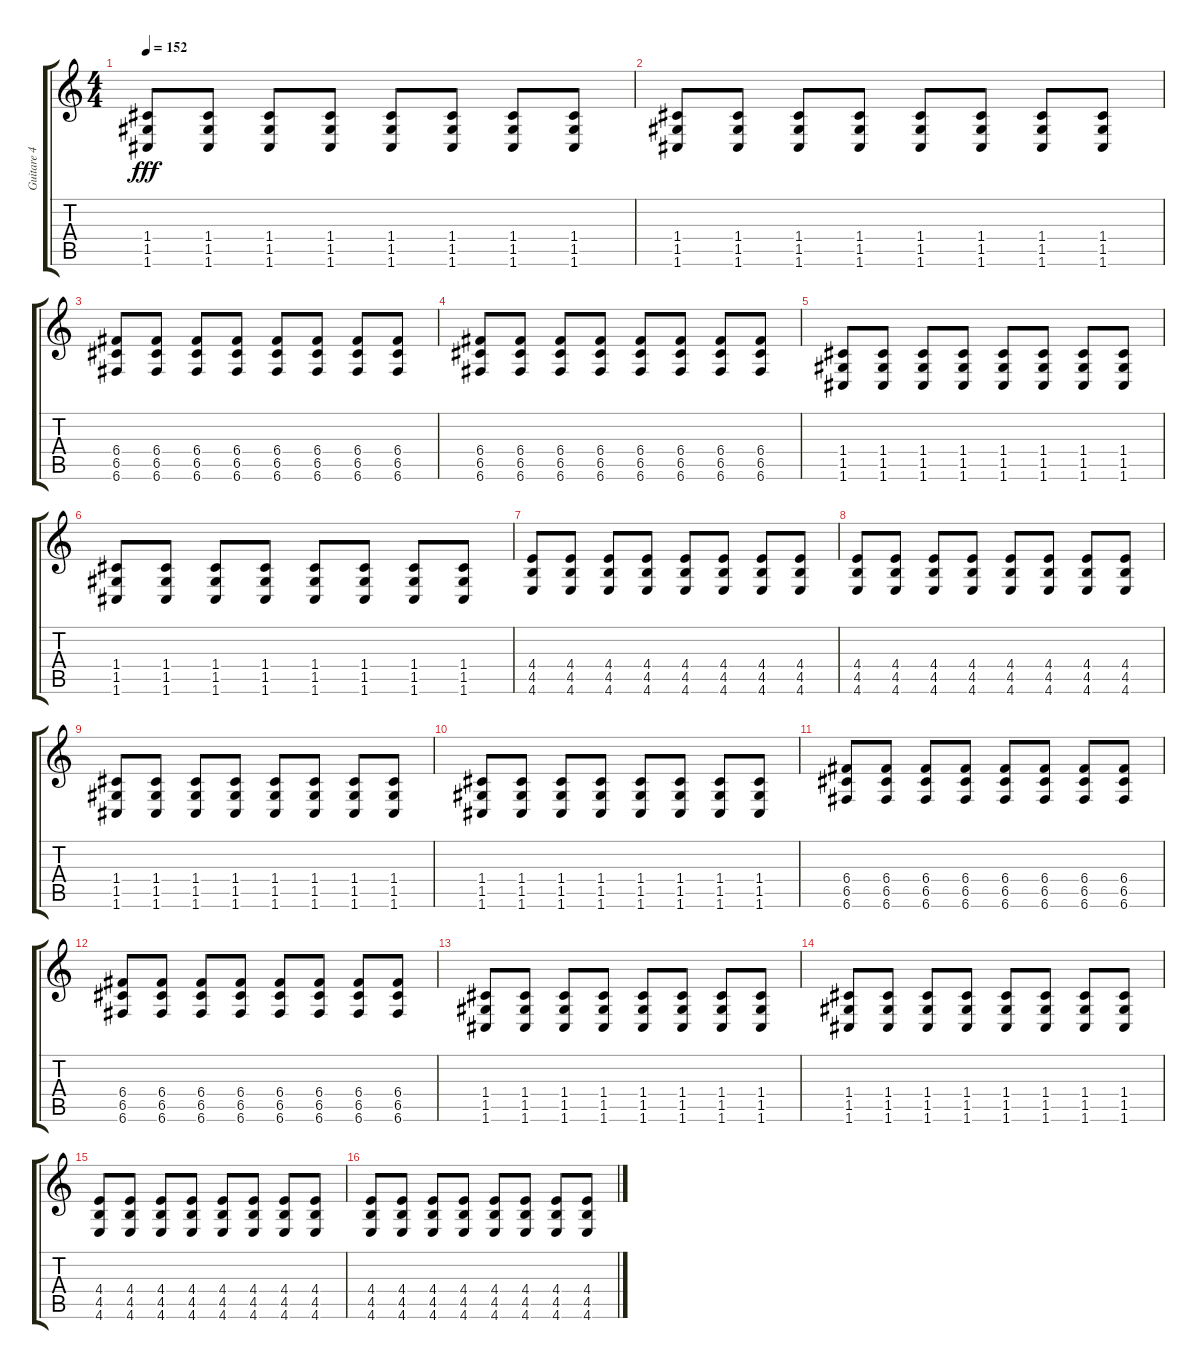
\track ("Guitare 4" "Guitare 4") {instrument distortionguitar}
\staff {score tabs}
\tuning (Eb4 C4 G3 C3 G2 C2) {hide}
\ts (4 4)
\tempo 152
\clef g2
\ks c
(1.4 1.5 1.6).8{dy fff} (1.4 1.5 1.6).8 (1.4 1.5 1.6).8 (1.4 1.5 1.6).8 (1.4 1.5 1.6).8 (1.4 1.5 1.6).8 (1.4 1.5 1.6).8 (1.4 1.5 1.6).8 |
(1.4 1.5 1.6).8 (1.4 1.5 1.6).8 (1.4 1.5 1.6).8 (1.4 1.5 1.6).8 (1.4 1.5 1.6).8 (1.4 1.5 1.6).8 (1.4 1.5 1.6).8 (1.4 1.5 1.6).8 |
(6.4 6.5 6.6).8 (6.4 6.5 6.6).8 (6.4 6.5 6.6).8 (6.4 6.5 6.6).8 (6.4 6.5 6.6).8 (6.4 6.5 6.6).8 (6.4 6.5 6.6).8 (6.4 6.5 6.6).8 |
(6.4 6.5 6.6).8 (6.4 6.5 6.6).8 (6.4 6.5 6.6).8 (6.4 6.5 6.6).8 (6.4 6.5 6.6).8 (6.4 6.5 6.6).8 (6.4 6.5 6.6).8 (6.4 6.5 6.6).8 |
(1.4 1.5 1.6).8 (1.4 1.5 1.6).8 (1.4 1.5 1.6).8 (1.4 1.5 1.6).8 (1.4 1.5 1.6).8 (1.4 1.5 1.6).8 (1.4 1.5 1.6).8 (1.4 1.5 1.6).8 |
(1.4 1.5 1.6).8 (1.4 1.5 1.6).8 (1.4 1.5 1.6).8 (1.4 1.5 1.6).8 (1.4 1.5 1.6).8 (1.4 1.5 1.6).8 (1.4 1.5 1.6).8 (1.4 1.5 1.6).8 |
(4.4 4.5 4.6).8 (4.4 4.5 4.6).8 (4.4 4.5 4.6).8 (4.4 4.5 4.6).8 (4.4 4.5 4.6).8 (4.4 4.5 4.6).8 (4.4 4.5 4.6).8 (4.4 4.5 4.6).8 |
(4.4 4.5 4.6).8 (4.4 4.5 4.6).8 (4.4 4.5 4.6).8 (4.4 4.5 4.6).8 (4.4 4.5 4.6).8 (4.4 4.5 4.6).8 (4.4 4.5 4.6).8 (4.4 4.5 4.6).8 |
(1.4 1.5 1.6).8 (1.4 1.5 1.6).8 (1.4 1.5 1.6).8 (1.4 1.5 1.6).8 (1.4 1.5 1.6).8 (1.4 1.5 1.6).8 (1.4 1.5 1.6).8 (1.4 1.5 1.6).8 |
(1.4 1.5 1.6).8 (1.4 1.5 1.6).8 (1.4 1.5 1.6).8 (1.4 1.5 1.6).8 (1.4 1.5 1.6).8 (1.4 1.5 1.6).8 (1.4 1.5 1.6).8 (1.4 1.5 1.6).8 |
(6.4 6.5 6.6).8 (6.4 6.5 6.6).8 (6.4 6.5 6.6).8 (6.4 6.5 6.6).8 (6.4 6.5 6.6).8 (6.4 6.5 6.6).8 (6.4 6.5 6.6).8 (6.4 6.5 6.6).8 |
(6.4 6.5 6.6).8 (6.4 6.5 6.6).8 (6.4 6.5 6.6).8 (6.4 6.5 6.6).8 (6.4 6.5 6.6).8 (6.4 6.5 6.6).8 (6.4 6.5 6.6).8 (6.4 6.5 6.6).8 |
(1.4 1.5 1.6).8 (1.4 1.5 1.6).8 (1.4 1.5 1.6).8 (1.4 1.5 1.6).8 (1.4 1.5 1.6).8 (1.4 1.5 1.6).8 (1.4 1.5 1.6).8 (1.4 1.5 1.6).8 |
(1.4 1.5 1.6).8 (1.4 1.5 1.6).8 (1.4 1.5 1.6).8 (1.4 1.5 1.6).8 (1.4 1.5 1.6).8 (1.4 1.5 1.6).8 (1.4 1.5 1.6).8 (1.4 1.5 1.6).8 |
(4.4 4.5 4.6).8 (4.4 4.5 4.6).8 (4.4 4.5 4.6).8 (4.4 4.5 4.6).8 (4.4 4.5 4.6).8 (4.4 4.5 4.6).8 (4.4 4.5 4.6).8 (4.4 4.5 4.6).8 |
(4.4 4.5 4.6).8 (4.4 4.5 4.6).8 (4.4 4.5 4.6).8 (4.4 4.5 4.6).8 (4.4 4.5 4.6).8 (4.4 4.5 4.6).8 (4.4 4.5 4.6).8 (4.4 4.5 4.6).8
